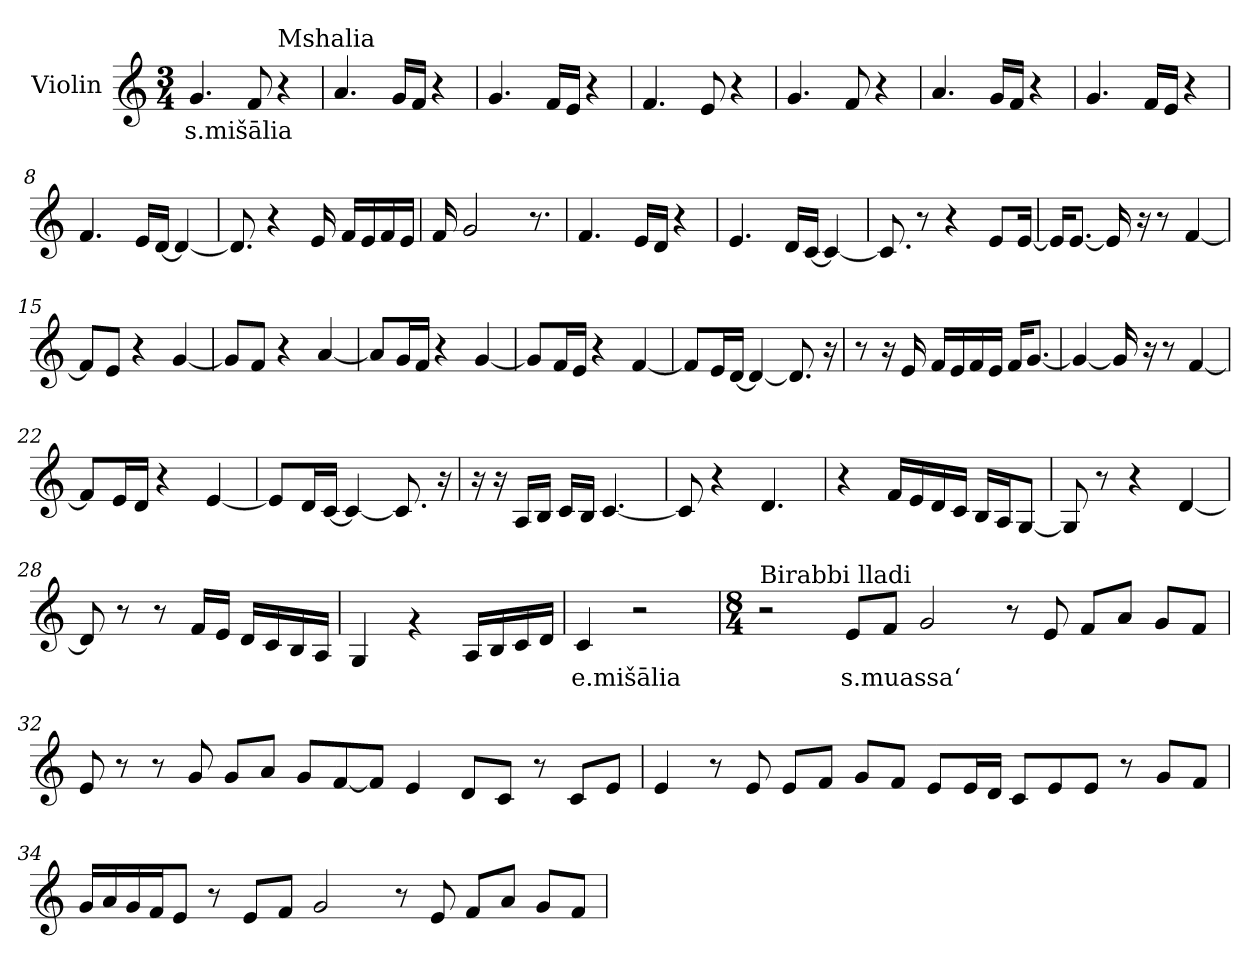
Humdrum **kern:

**kern	**text
*part1	*part1
*staff1	*staff1
*I"Violin	*
*clefG2	*
*k[]	*
*M3/4	*
*MM100	*
=1	=1
!	!LO:LY:b
4.g/	s.mišālia
8f/	.
!LO:TX:a:t=Mshalia	!
4r	.
=2	=2
4.a/	.
16g/LL	.
16f/JJ	.
4r	.
=3	=3
4.g/	.
16f/LL	.
16e/JJ	.
4r	.
=4	=4
4.f/	.
8e/	.
4r	.
=5	=5
4.g/	.
8f/	.
4r	.
=6	=6
4.a/	.
16g/LL	.
16f/JJ	.
4r	.
!!LO:LB:g=z
=7	=7
4.g/	.
16f/LL	.
16e/JJ	.
4r	.
=8	=8
4.f/	.
16e/LL	.
[16d/JJ	.
4d/_	.
=9	=9
8.d/]	.
4r	.
16e/	.
16f/LL	.
16e/	.
16f/	.
16e/JJ	.
=10	=10
16f/	.
2g/	.
8.r	.
=11	=11
4.f/	.
16e/LL	.
16d/JJ	.
4r	.
=12	=12
4.e/	.
16d/LL	.
[16c/JJ	.
4c/_	.
!!LO:LB:g=z
=13	=13
8.c/]	.
8r	.
4r	.
8e/L	.
[16e/Jk	.
=14	=14
16e/KL]	.
[8.e/J	.
16e/]	.
16r	.
8r	.
[4f/	.
=15	=15
8f/L]	.
8e/J	.
4r	.
[4g/	.
=16	=16
8g/L]	.
8f/J	.
4r	.
[4a/	.
=17	=17
8a/L]	.
16g/L	.
16f/JJ	.
4r	.
[4g/	.
=18	=18
8g/L]	.
16f/L	.
16e/JJ	.
4r	.
[4f/	.
!!LO:LB:g=z
=19	=19
8f/L]	.
16e/L	.
[16d/JJ	.
4d/_	.
8.d/]	.
16r	.
=20	=20
8r	.
16r	.
16e/	.
16f/LL	.
16e/	.
16f/	.
16e/JJ	.
16f/KL	.
[8.g/J	.
=21	=21
4g/_	.
16g/]	.
16r	.
8r	.
[4f/	.
=22	=22
8f/L]	.
16e/L	.
16d/JJ	.
4r	.
[4e/	.
=23	=23
8e/L]	.
16d/L	.
[16c/JJ	.
4c/_	.
8.c/]	.
16r	.
!!LO:LB:g=z
=24	=24
16r	.
16r	.
16A/LL	.
16B/JJ	.
16c/LL	.
16B/JJ	.
[4.c/	.
=25	=25
8c/]	.
4r	.
4.d/	.
=26	=26
4r	.
16f/LL	.
16e/	.
16d/	.
16c/JJ	.
16B/LL	.
16A/J	.
[8G/J	.
=27	=27
8G/]	.
8r	.
4r	.
[4d/	.
=28	=28
8d/]	.
8r	.
8r	.
16f/LL	.
16e/JJ	.
16d/LL	.
16c/	.
16B/	.
16A/JJ	.
!!LO:LB:g=z
=29	=29
4G/	.
4rg	.
16A/LL	.
16B/	.
16c/	.
16d/JJ	.
=30	=30
!	!LO:LY:b
4c/	e.mišālia
2r	.
!!LO:LB:g=z
=31	=31
*M8/4	*
*MM30	*
!LO:TX:a:t=Birabbi lladi	!
2r	.
!	!LO:LY:b
8e/L	s.muassa‘
8f/J	.
2g/	.
8r	.
8e/	.
8f/L	.
8a/J	.
8g/L	.
8f/J	.
=32	=32
8e/	.
8r	.
8r	.
8g/	.
8g/L	.
8a/J	.
8g/L	.
[8f/	.
8f/J]	.
4e/	.
8d/L	.
8c/J	.
8r	.
8c/L	.
8e/J	.
!!LO:PB:g=z
=33	=33
4e/	.
8r	.
8e/	.
8e/L	.
8f/J	.
8g/L	.
8f/J	.
8e/L	.
16e/L	.
16d/JJ	.
8c/L	.
8e/	.
8e/J	.
8r	.
8g/L	.
8f/J	.
=34	=34
16g/LL	.
16a/	.
16g/	.
16f/J	.
8e/J	.
8r	.
8e/L	.
8f/J	.
2g/	.
8r	.
8e/	.
8f/L	.
8a/J	.
8g/L	.
8f/J	.
=	=
*-	*-
